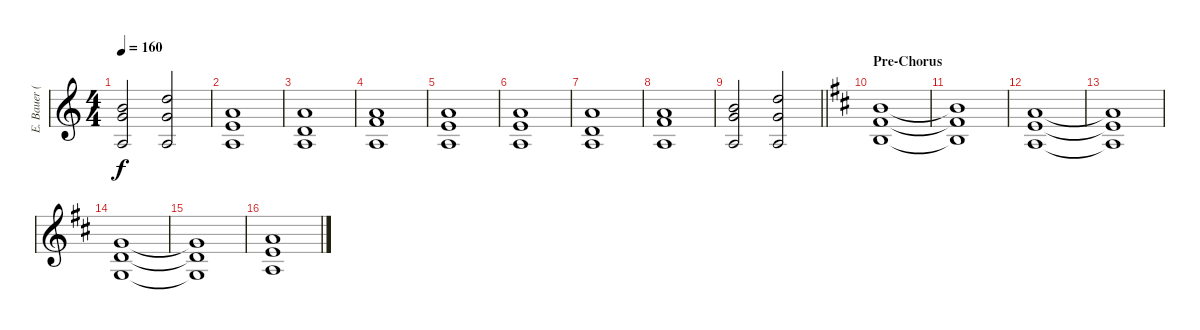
\track ("E. Bauer (Keyboard)" "E. Bauer (") {instrument stringensemble1}
\staff {score}
\tuning (E4 B3 G3 D3 A2 E2) {hide}
\ts (4 4)
\tempo 160
\clef g2
\ks c
(7.1 8.2 2.3).2{dy f} (10.1 8.2 2.3).2 |
(5.1 5.2 2.3).1 |
(5.1 3.2 2.3).1 |
(5.1 6.2 2.3).1 |
(5.1 5.2 2.3).1 |
(5.1 5.2 2.3).1 |
(5.1 3.2 2.3).1 |
(5.1 6.2 2.3).1 |
\barLineRight lightlight
(7.1 8.2 2.3).2 (10.1 8.2 2.3).2 |
\section ("" "Pre-Chorus")
\ks bminor
(7.1 7.2 4.3).1 |
(7.1{t} 7.2{t} 4.3{t}).1 |
(5.1 5.2 2.3).1 |
(5.1{t} 5.2{t} 2.3{t}).1 |
(3.1 3.2 0.3).1 |
(3.1{t} 3.2{t} 0.3{t}).1 |
(5.1 5.2 2.3).1
